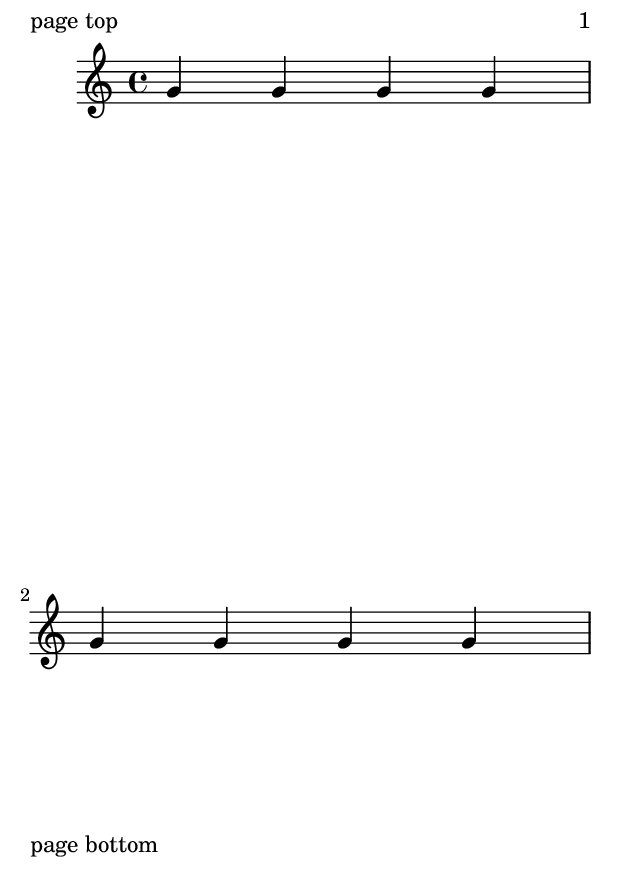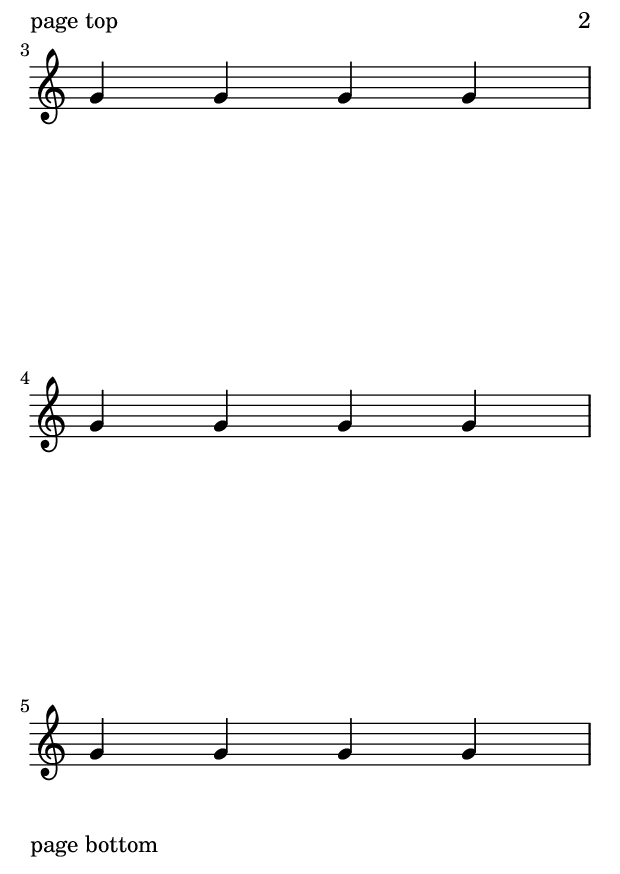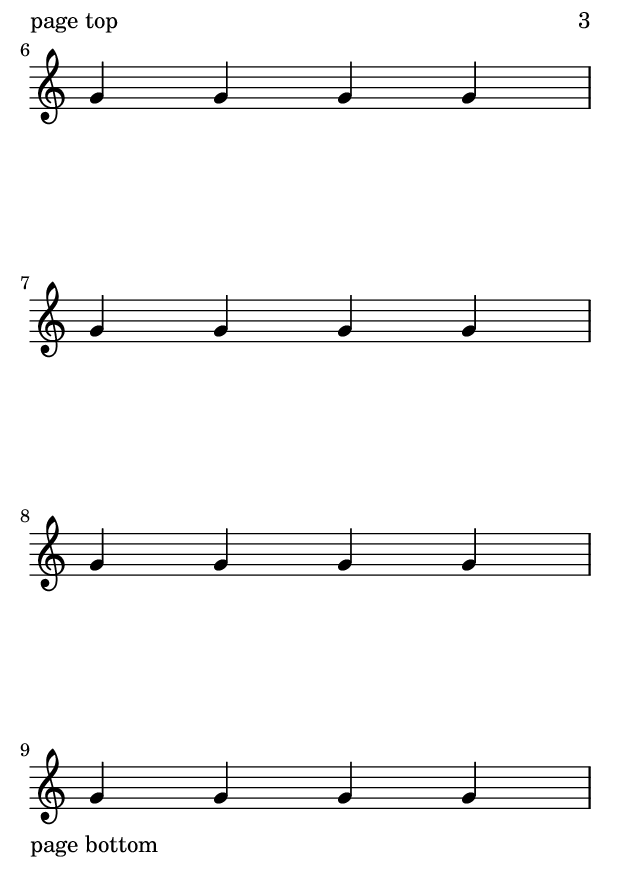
\version "2.11.51"
#(set-default-paper-size "a6")

\header {
  texidoc = "The space between systems can be limited when there is too
much space left on the page by setting @code{page-limit-inter-system-space}."
}

\book {
  \paper {
    page-limit-inter-system-space = ##t
    page-limit-inter-system-space-factor = 1.4

    ragged-last-bottom = ##f

    oddFooterMarkup = \markup "page bottom"
    evenFooterMarkup = \markup "page bottom"
    oddHeaderMarkup = \markup \fill-line {
      "page top" \fromproperty #'page:page-number-string }
    evenHeaderMarkup = \markup \fill-line {
      "page top" \fromproperty #'page:page-number-string }
  }
  \new Staff << \repeat unfold 9 { g'4 g' g' g' \break }
                { s1*2 \pageBreak
                  s1*3 \pageBreak } >>
}
